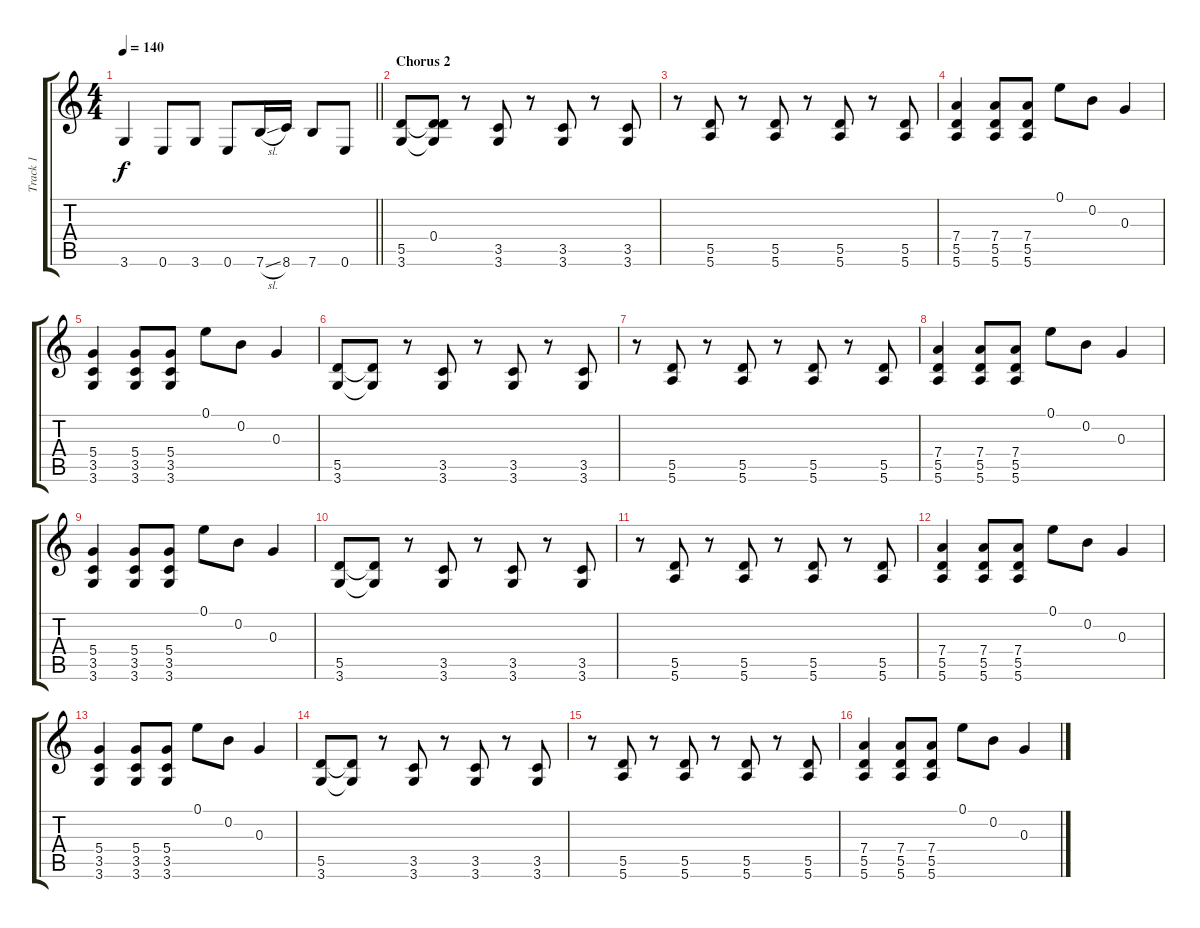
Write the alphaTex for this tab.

\track ("Track 1" "Track 1") {instrument distortionguitar}
\staff {score tabs}
\tuning (E4 B3 G3 D3 A2 E2) {hide}
\ts (4 4)
\tempo 140
\clef g2
\barLineRight lightlight
\ks c
3.6.4{dy f} 0.6.8 3.6.8 0.6.8 7.6{sl}.16 8.6.16 7.6.8 0.6.8 |
\section ("" "Chorus 2")
(5.5 3.6).8 (0.4 5.5{t} 3.6{t}).8 r.8 (3.5 3.6).8 r.8 (3.5 3.6).8 r.8 (3.5 3.6).8 |
r.8 (5.5 5.6).8 r.8 (5.5 5.6).8 r.8 (5.5 5.6).8 r.8 (5.5 5.6).8 |
(7.4 5.5 5.6).4 (7.4 5.5 5.6).8 (7.4 5.5 5.6).8 0.1.8 0.2.8 0.3.4 |
(5.4 3.5 3.6).4 (5.4 3.5 3.6).8 (5.4 3.5 3.6).8 0.1.8 0.2.8 0.3.4 |
(5.5 3.6).8 (5.5{t} 3.6{t}).8 r.8 (3.5 3.6).8 r.8 (3.5 3.6).8 r.8 (3.5 3.6).8 |
r.8 (5.5 5.6).8 r.8 (5.5 5.6).8 r.8 (5.5 5.6).8 r.8 (5.5 5.6).8 |
(7.4 5.5 5.6).4 (7.4 5.5 5.6).8 (7.4 5.5 5.6).8 0.1.8 0.2.8 0.3.4 |
(5.4 3.5 3.6).4 (5.4 3.5 3.6).8 (5.4 3.5 3.6).8 0.1.8 0.2.8 0.3.4 |
(5.5 3.6).8 (5.5{t} 3.6{t}).8 r.8 (3.5 3.6).8 r.8 (3.5 3.6).8 r.8 (3.5 3.6).8 |
r.8 (5.5 5.6).8 r.8 (5.5 5.6).8 r.8 (5.5 5.6).8 r.8 (5.5 5.6).8 |
(7.4 5.5 5.6).4 (7.4 5.5 5.6).8 (7.4 5.5 5.6).8 0.1.8 0.2.8 0.3.4 |
(5.4 3.5 3.6).4 (5.4 3.5 3.6).8 (5.4 3.5 3.6).8 0.1.8 0.2.8 0.3.4 |
(5.5 3.6).8 (5.5{t} 3.6{t}).8 r.8 (3.5 3.6).8 r.8 (3.5 3.6).8 r.8 (3.5 3.6).8 |
r.8 (5.5 5.6).8 r.8 (5.5 5.6).8 r.8 (5.5 5.6).8 r.8 (5.5 5.6).8 |
(7.4 5.5 5.6).4 (7.4 5.5 5.6).8 (7.4 5.5 5.6).8 0.1.8 0.2.8 0.3.4
